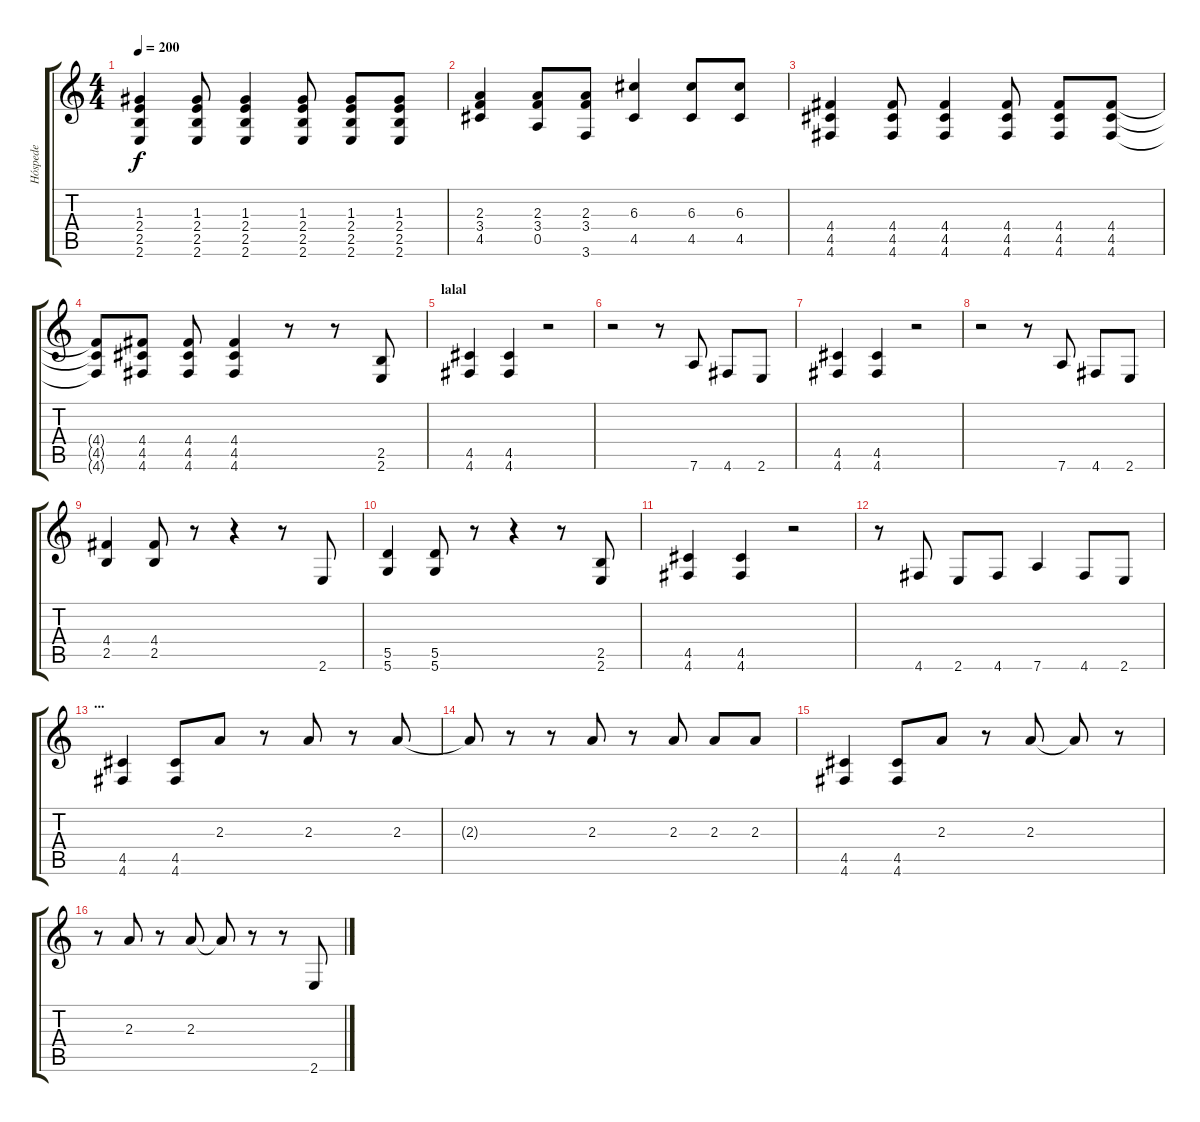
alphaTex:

\track ("Hóspede" "Hóspede") {instrument distortionguitar}
\staff {score tabs}
\tuning (E4 B3 G3 D3 A2 D2) {hide}
\ts (4 4)
\tempo 200
\clef g2
\ks c
(1.3 2.4 2.5 2.6).4{dy f} (1.3 2.4 2.5 2.6).8 (1.3 2.4 2.5 2.6).4 (1.3 2.4 2.5 2.6).8 (1.3 2.4 2.5 2.6).8 (1.3 2.4 2.5 2.6).8 |
(2.3 3.4 4.5).4 (2.3 3.4 0.5).8 (2.3 3.4 3.6).8 (6.3 4.5).4 (6.3 4.5).8 (6.3 4.5).8 |
(4.4 4.5 4.6).4 (4.4 4.5 4.6).8 (4.4 4.5 4.6).4 (4.4 4.5 4.6).8 (4.4 4.5 4.6).8 (4.4 4.5 4.6).8 |
(4.4{t} 4.5{t} 4.6{t}).8 (4.4 4.5 4.6).8 (4.4 4.5 4.6).8 (4.4 4.5 4.6).4 r.8 r.8 (2.5 2.6).8 |
\section ("" "lalal")
(4.5 4.6).4 (4.5 4.6).4 r.2 |
r.2 r.8 7.6.8 4.6.8 2.6.8 |
(4.5 4.6).4 (4.5 4.6).4 r.2 |
r.2 r.8 7.6.8 4.6.8 2.6.8 |
(4.4 2.5).4 (4.4 2.5).8 r.8 r.4 r.8 2.6.8 |
(5.5 5.6).4 (5.5 5.6).8 r.8 r.4 r.8 (2.5 2.6).8 |
(4.5 4.6).4 (4.5 4.6).4 r.2 |
r.8 4.6.8 2.6.8 4.6.8 7.6.4 4.6.8 2.6.8 |
\section ("" "...")
(4.5 4.6).4 (4.5 4.6).8 2.3.8 r.8 2.3.8 r.8 2.3.8 |
2.3{t}.8 r.8 r.8 2.3.8 r.8 2.3.8 2.3.8 2.3.8 |
(4.5 4.6).4 (4.5 4.6).8 2.3.8 r.8 2.3.8 2.3{t}.8 r.8 |
r.8 2.3.8 r.8 2.3.8 2.3{t}.8 r.8 r.8 2.6.8
